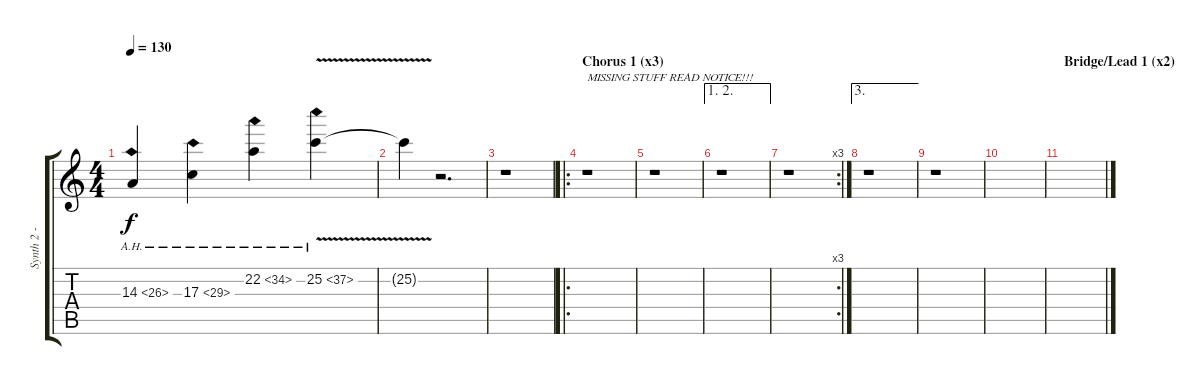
\track ("Synth 2 - arpegios/melodies" "Synth 2 - ") {instrument lead1square}
\staff {score tabs}
\tuning (E4 B3 G3 D3 A2 E2) {hide}
\ts (4 4)
\tempo 130
\clef g2
\ks c
14.3{ah 12}.4{dy f balance 10} 17.3{ah 12}.4 22.2{ah 12}.4 25.2{ah 12 v}.4 |
25.2{t}.4 r.2{d} |
r.1 |
\ro
\section ("" "Chorus 1 (x3)")
r.1{txt "MISSING STUFF READ NOTICE!!!"} |
r.1 |
\ae (1 2)
r.1 |
\rc 3
r.1 |
\ae 3
r.1 |
r.1 |
|
\section ("" "Bridge/Lead 1 (x2)")
